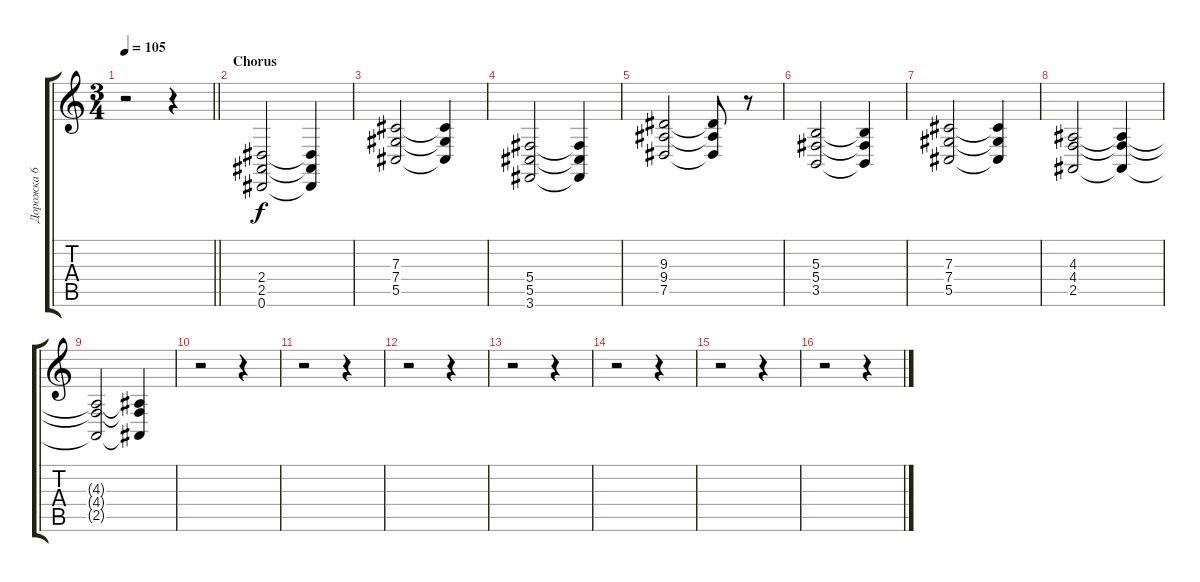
\track ("Дорожка 6" "Дорожка 6") {instrument rockorgan}
\staff {score tabs}
\tuning (Eb4 Bb3 Gb3 Db3 Ab2 Eb2) {hide}
\ts (3 4)
\tempo 105
\clef g2
\barLineRight lightlight
\ks c
r.2{dy f} r.4 |
\section ("" "Chorus")
(2.4 2.5 0.6).2 (2.4{t} 2.5{t} 0.6{t}).4 |
(7.3 7.4 5.5).2 (7.3{t} 7.4{t} 5.5{t}).4 |
(5.4 5.5 3.6).2 (5.4{t} 5.5{t} 3.6{t}).4 |
(9.3 9.4 7.5).2 (9.3{t} 9.4{t} 7.5{t}).8 r.8 |
(5.3 5.4 3.5).2 (5.3{t} 5.4{t} 3.5{t}).4 |
(7.3 7.4 5.5).2 (7.3{t} 7.4{t} 5.5{t}).4 |
(4.3 4.4 2.5).2 (4.3{t} 4.4{t} 2.5{t}).4 |
(4.3{t} 4.4{t} 2.5{t}).2 (4.3{t} 4.4{t} 2.5{t}).4 |
r.2 r.4 |
r.2 r.4 |
r.2 r.4 |
r.2 r.4 |
r.2 r.4 |
r.2 r.4 |
r.2 r.4
